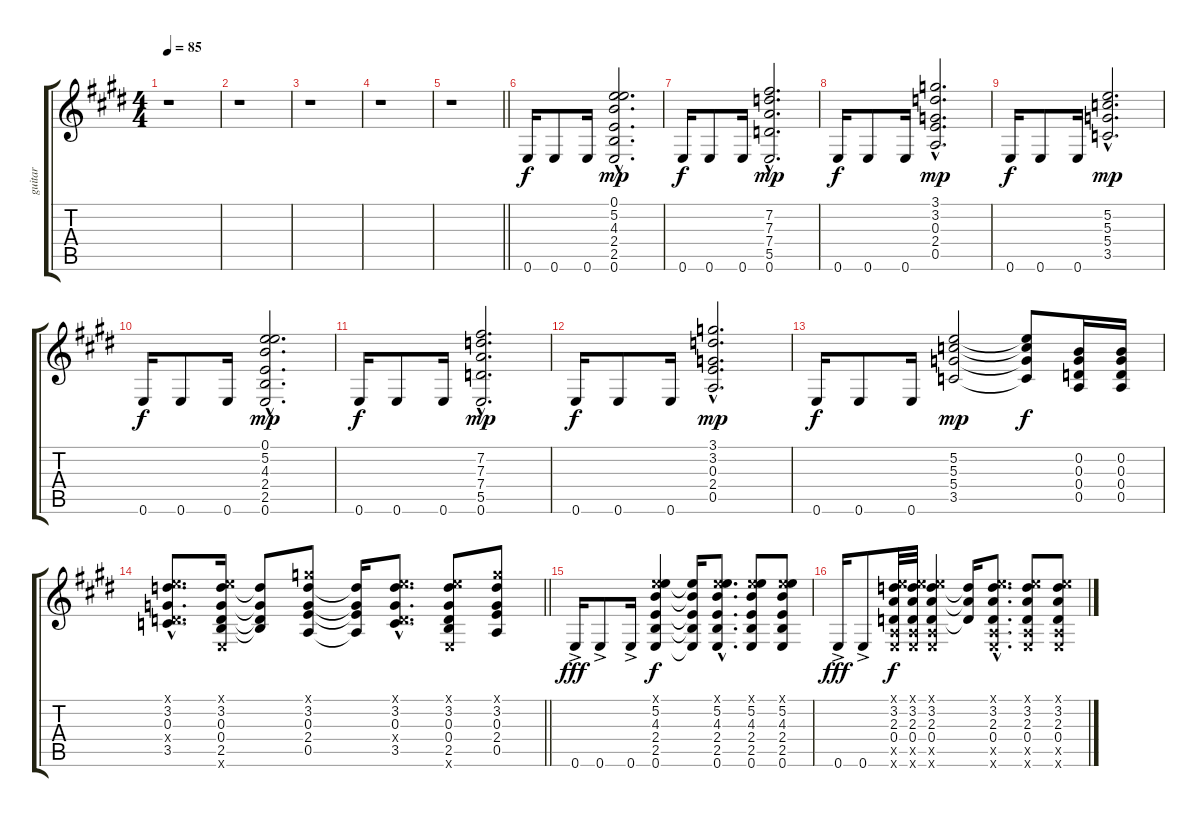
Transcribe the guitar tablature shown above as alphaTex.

\track ("guitar" "guitar") {instrument distortionguitar}
\staff {score tabs}
\tuning (E4 B3 G3 D3 A2 E2) {hide}
\ts (4 4)
\tempo 85
\clef g2
\ks e
r.1{dy f instrument distortionguitar} |
r.1 |
r.1 |
r.1 |
\barLineRight lightlight
r.1 |
0.6.16 0.6.8 0.6.16 (0.1{hac} 5.2{hac} 4.3{hac} 2.4{hac} 2.5{hac} 0.6{hac}).2{d dy mp} |
0.6.16{dy f} 0.6.8 0.6.16 (7.2{hac} 7.3{hac} 7.4{hac} 5.5{hac} 0.6{hac}).2{d dy mp} |
0.6.16{dy f} 0.6.8 0.6.16 (3.1{hac} 3.2{hac} 0.3{hac} 2.4{hac} 0.5{hac}).2{d dy mp} |
0.6.16{dy f} 0.6.8 0.6.16 (5.2{hac} 5.3{hac} 5.4{hac} 3.5{hac}).2{d dy mp} |
0.6.16{dy f} 0.6.8 0.6.16 (0.1{hac} 5.2{hac} 4.3{hac} 2.4{hac} 2.5{hac} 0.6{hac}).2{d dy mp} |
0.6.16{dy f} 0.6.8 0.6.16 (7.2{hac} 7.3{hac} 7.4{hac} 5.5{hac} 0.6{hac}).2{d dy mp} |
0.6.16{dy f} 0.6.8 0.6.16 (3.1{hac} 3.2{hac} 0.3{hac} 2.4{hac} 0.5{hac}).2{d dy mp} |
0.6.16{dy f} 0.6.8 0.6.16 (5.2 5.3 5.4 3.5).2{dy mp} (5.2{t} 5.3{t} 5.4{t} 3.5{t}).8{dy f} (0.2 0.3 0.4 0.5).16 (0.2 0.3 0.4 0.5).16 |
\barLineRight lightlight
(0.1{hac x} 3.2{hac} 0.3{hac} 0.4{hac x} 3.5{hac}).8{d} (0.1{x} 3.2 0.3 0.4 2.5 0.6{x}).16 (3.2{t} 0.3{t} 0.4{t} 2.5{t}).8 (3.1{x} 3.2 0.3 2.4 0.5).8 (3.2{t} 0.3{t} 2.4{t} 0.5{t}).16 (0.1{hac x} 3.2{hac} 0.3{hac} 0.4{hac x} 3.5{hac}).8{d} (0.1{x} 3.2 0.3 0.4 2.5 0.6{x}).8 (3.1{x} 3.2 0.3 2.4 0.5).8 |
0.6{ac}.16{dy fff} 0.6{ac}.8 0.6{ac}.16 (0.1{x} 5.2 4.3 2.4 2.5 0.6).4{dy f} (5.2{t} 4.3{t} 2.4{t} 2.5{t} 0.6{t}).16 (0.1{hac x} 5.2{hac} 4.3{hac} 2.4{hac} 2.5{hac} 0.6{hac}).8{d} (0.1{x} 5.2 4.3 2.4 2.5 0.6).8 (0.1{x} 5.2 4.3 2.4 2.5 0.6).8 |
0.6{ac}.16{dy fff} 0.6{ac}.8 (0.1{x} 3.2 2.3 0.4 0.5{x} 0.6{x}).32{dy f} (0.1{x} 3.2 2.3 0.4 0.5{x} 0.6{x}).32 (0.1{x} 3.2 2.3 0.4 0.5{x} 0.6{x}).4 (3.2{t} 2.3{t} 0.4{t}).16 (0.1{hac x} 3.2{hac} 2.3{hac} 0.4{hac} 0.5{hac x} 0.6{hac x}).8{d} (0.1{x} 3.2 2.3 0.4 0.5{x} 0.6{x}).8 (0.1{x} 3.2 2.3 0.4 0.5{x} 0.6{x}).8
